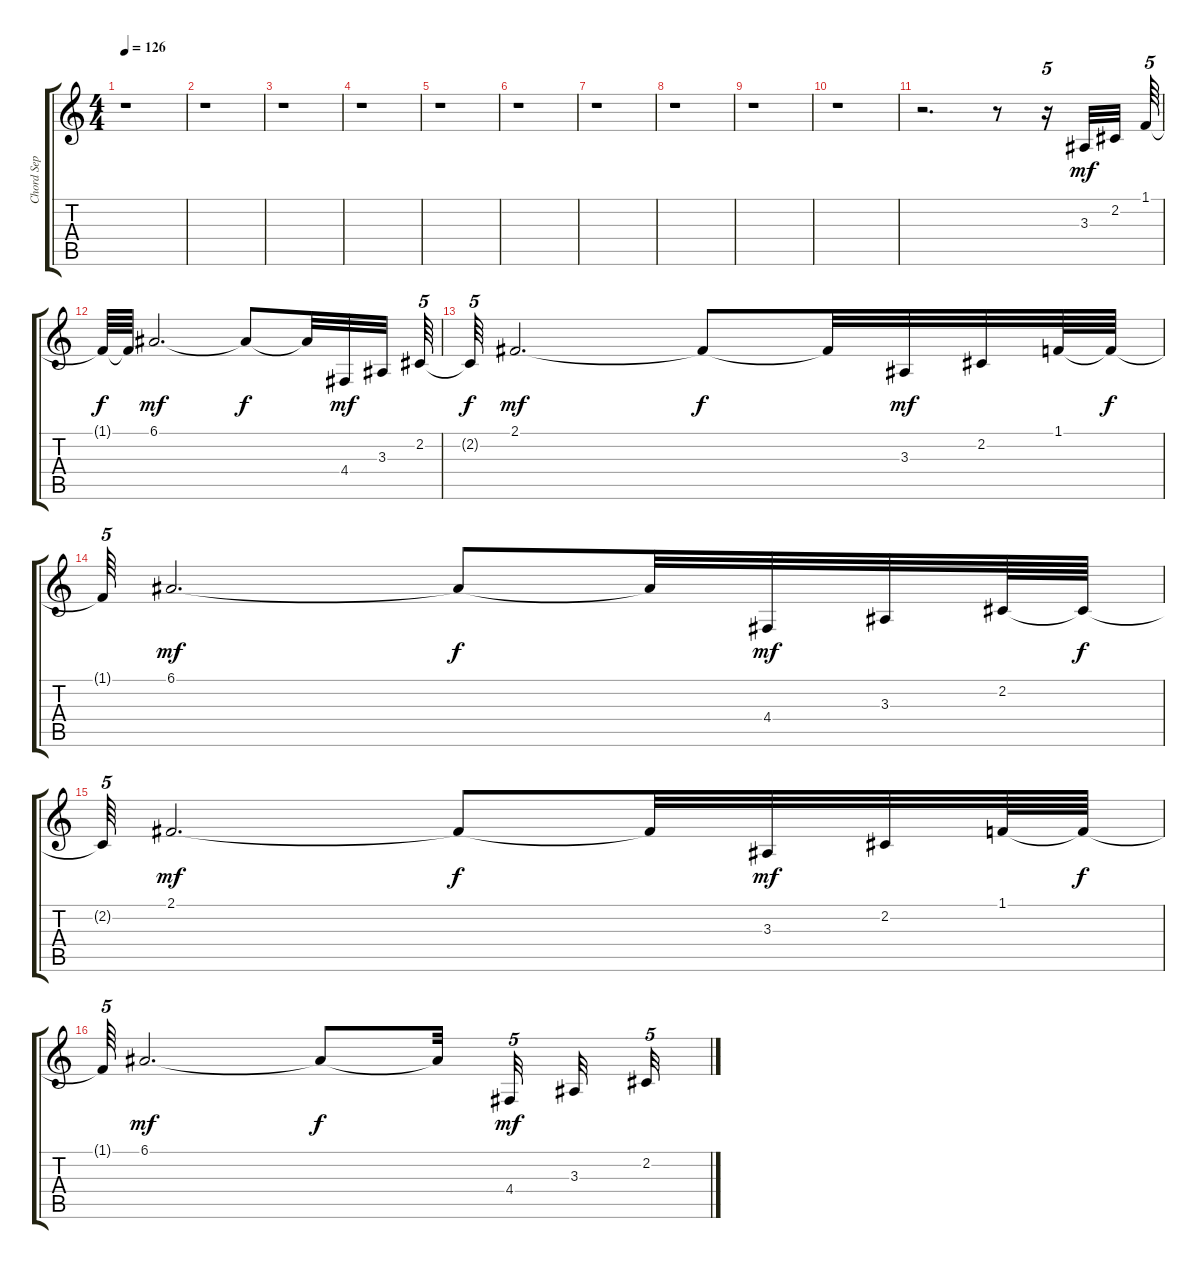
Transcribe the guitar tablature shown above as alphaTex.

\track ("Chord Sep" "Chord Sep") {instrument honkytonkpiano}
\staff {score tabs}
\tuning (E4 B3 G3 D3 A2 E2) {hide}
\ts (4 4)
\tempo 126
\clef g2
\ks c
r.1{dy f} |
r.1 |
r.1 |
r.1 |
r.1 |
r.1 |
r.1 |
r.1 |
r.1 |
r.1 |
r.2{d} r.8 r.16{tu (5 4)} 3.3.32{dy mf} 2.2.32 1.1.64{tu (5 4)} |
1.1{t}.64{dy f} 1.1{t}.64 6.1.2{d dy mf} 6.1{t}.8{dy f} 6.1{t}.32 4.4.32{dy mf} 3.3.32 2.2.64{tu (5 4)} |
2.2{t}.64{tu (5 4) dy f} 2.1.2{d dy mf} 2.1{t}.8{dy f} 2.1{t}.32 3.3.32{dy mf} 2.2.32 1.1.64 1.1{t}.64{dy f} |
1.1{t}.64{tu (5 4)} 6.1.2{d dy mf} 6.1{t}.8{dy f} 6.1{t}.32 4.4.32{dy mf} 3.3.32 2.2.64 2.2{t}.64{dy f} |
2.2{t}.64{tu (5 4)} 2.1.2{d dy mf} 2.1{t}.8{dy f} 2.1{t}.32 3.3.32{dy mf} 2.2.32 1.1.64 1.1{t}.64{dy f} |
1.1{t}.64{tu (5 4)} 6.1.2{d dy mf} 6.1{t}.8{dy f} 6.1{t}.32 4.4.32{tu (5 4) dy mf} 3.3.32 2.2.32{tu (5 4)}
